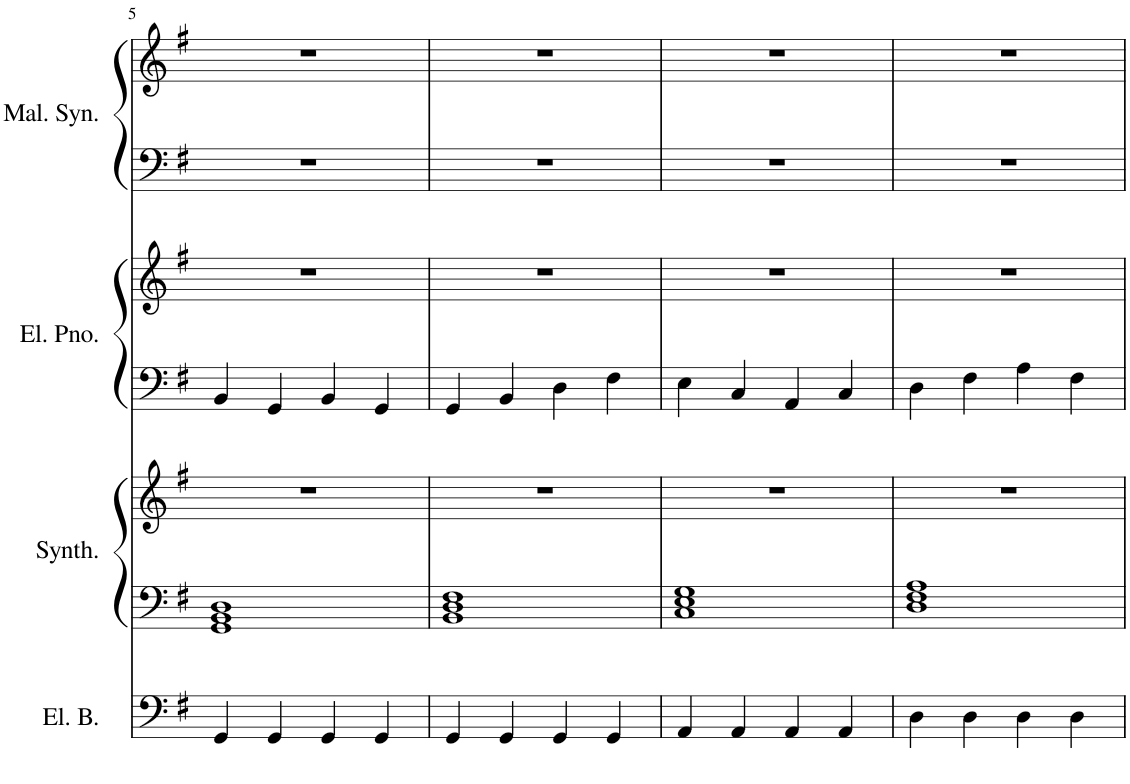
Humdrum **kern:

**kern	**kern	**kern	**kern	**kern	**kern	**kern
*part4	*part3	*part3	*part2	*part2	*part1	*part1
*staff7	*staff6	*staff5	*staff4	*staff3	*staff2	*staff1
*I"エレキベース	*I"メタリック シンセサイザー	*	*I"エレクトリックピアノ	*	*I"マレット シンセサイザー	*
!!LO:PB:g=z
*clefF4	*clefF4	*clefG2	*clefF4	*clefG2	*clefF4	*clefG2
*Trd7c12	*	*	*	*	*	*
*k[f#]	*k[f#]	*k[f#]	*k[f#]	*k[f#]	*k[f#]	*k[f#]
*M4/4	*M4/4	*M4/4	*M4/4	*M4/4	*M4/4	*M4/4
=5	=5	=5	=5	=5	=5	=5
4GG/	1GG 1BB 1D	1r	4BB/	1r	1r	1r
4GG/	.	.	4GG/	.	.	.
4GG/	.	.	4BB/	.	.	.
4GG/	.	.	4GG/	.	.	.
=6	=6	=6	=6	=6	=6	=6
4GG/	1BB 1D 1F#	1r	4GG/	1r	1r	1r
4GG/	.	.	4BB/	.	.	.
4GG/	.	.	4D\	.	.	.
4GG/	.	.	4F#\	.	.	.
=7	=7	=7	=7	=7	=7	=7
4AA/	1C 1E 1G	1r	4E\	1r	1r	1r
4AA/	.	.	4C/	.	.	.
4AA/	.	.	4AA/	.	.	.
4AA/	.	.	4C/	.	.	.
=8	=8	=8	=8	=8	=8	=8
4D\	1D 1F# 1A	1r	4D\	1r	1r	1r
4D\	.	.	4F#\	.	.	.
4D\	.	.	4A\	.	.	.
4D\	.	.	4F#\	.	.	.
=	=	=	=	=	=	=
*-	*-	*-	*-	*-	*-	*-
